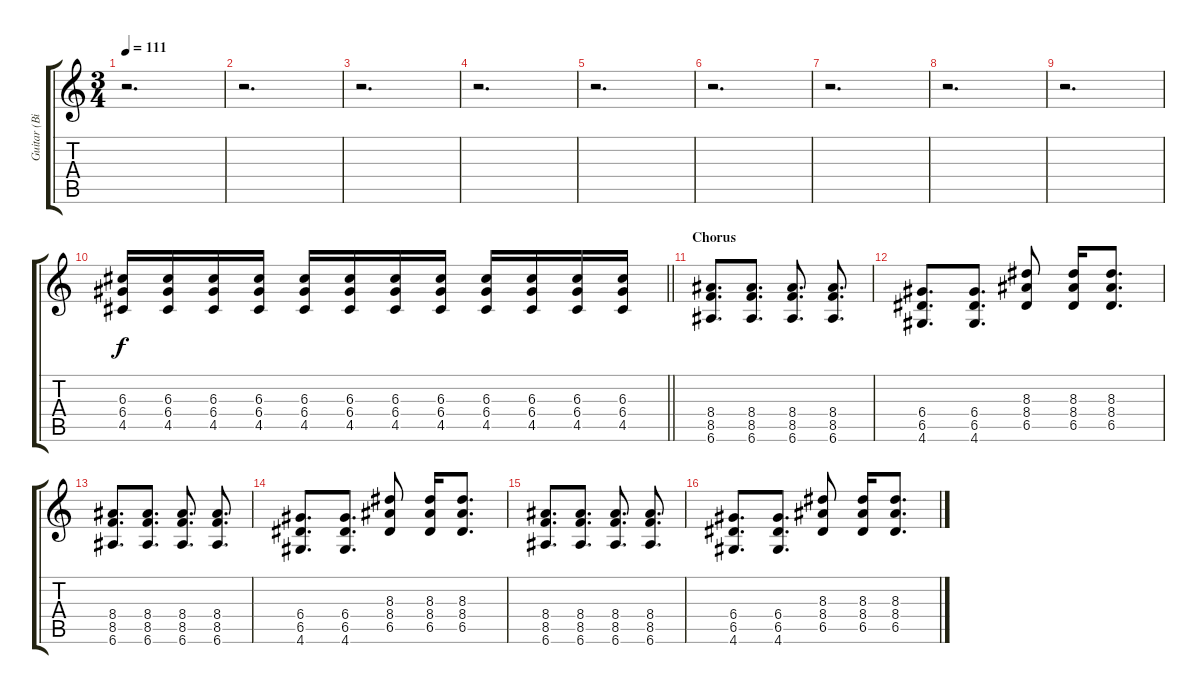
\track ("Guitar (Billie Joe Armstrong)" "Guitar (Bi") {instrument overdrivenguitar}
\staff {score tabs}
\tuning (E4 B3 G3 D3 A2 E2) {hide}
\ts (3 4)
\tempo 111
\clef g2
\ks c
r.2{d dy mp} |
r.2{d} |
r.2{d} |
r.2{d} |
r.2{d} |
r.2{d} |
r.2{d} |
r.2{d} |
r.2{d} |
\barLineRight lightlight
(6.3 6.4 4.5).16{dy f} (6.3 6.4 4.5).16 (6.3 6.4 4.5).16 (6.3 6.4 4.5).16 (6.3 6.4 4.5).16 (6.3 6.4 4.5).16 (6.3 6.4 4.5).16 (6.3 6.4 4.5).16 (6.3 6.4 4.5).16 (6.3 6.4 4.5).16 (6.3 6.4 4.5).16 (6.3 6.4 4.5).16 |
\section ("" "Chorus")
(8.4 8.5 6.6).8{d} (8.4 8.5 6.6).8{d} (8.4 8.5 6.6).8{d} (8.4 8.5 6.6).8{d} |
(6.4 6.5 4.6).8{d} (6.4 6.5 4.6).8{d} (8.3 8.4 6.5).8 (8.3 8.4 6.5).16 (8.3 8.4 6.5).8{d} |
(8.4 8.5 6.6).8{d} (8.4 8.5 6.6).8{d} (8.4 8.5 6.6).8{d} (8.4 8.5 6.6).8{d} |
(6.4 6.5 4.6).8{d} (6.4 6.5 4.6).8{d} (8.3 8.4 6.5).8 (8.3 8.4 6.5).16 (8.3 8.4 6.5).8{d} |
(8.4 8.5 6.6).8{d} (8.4 8.5 6.6).8{d} (8.4 8.5 6.6).8{d} (8.4 8.5 6.6).8{d} |
(6.4 6.5 4.6).8{d} (6.4 6.5 4.6).8{d} (8.3 8.4 6.5).8 (8.3 8.4 6.5).16 (8.3 8.4 6.5).8{d}
